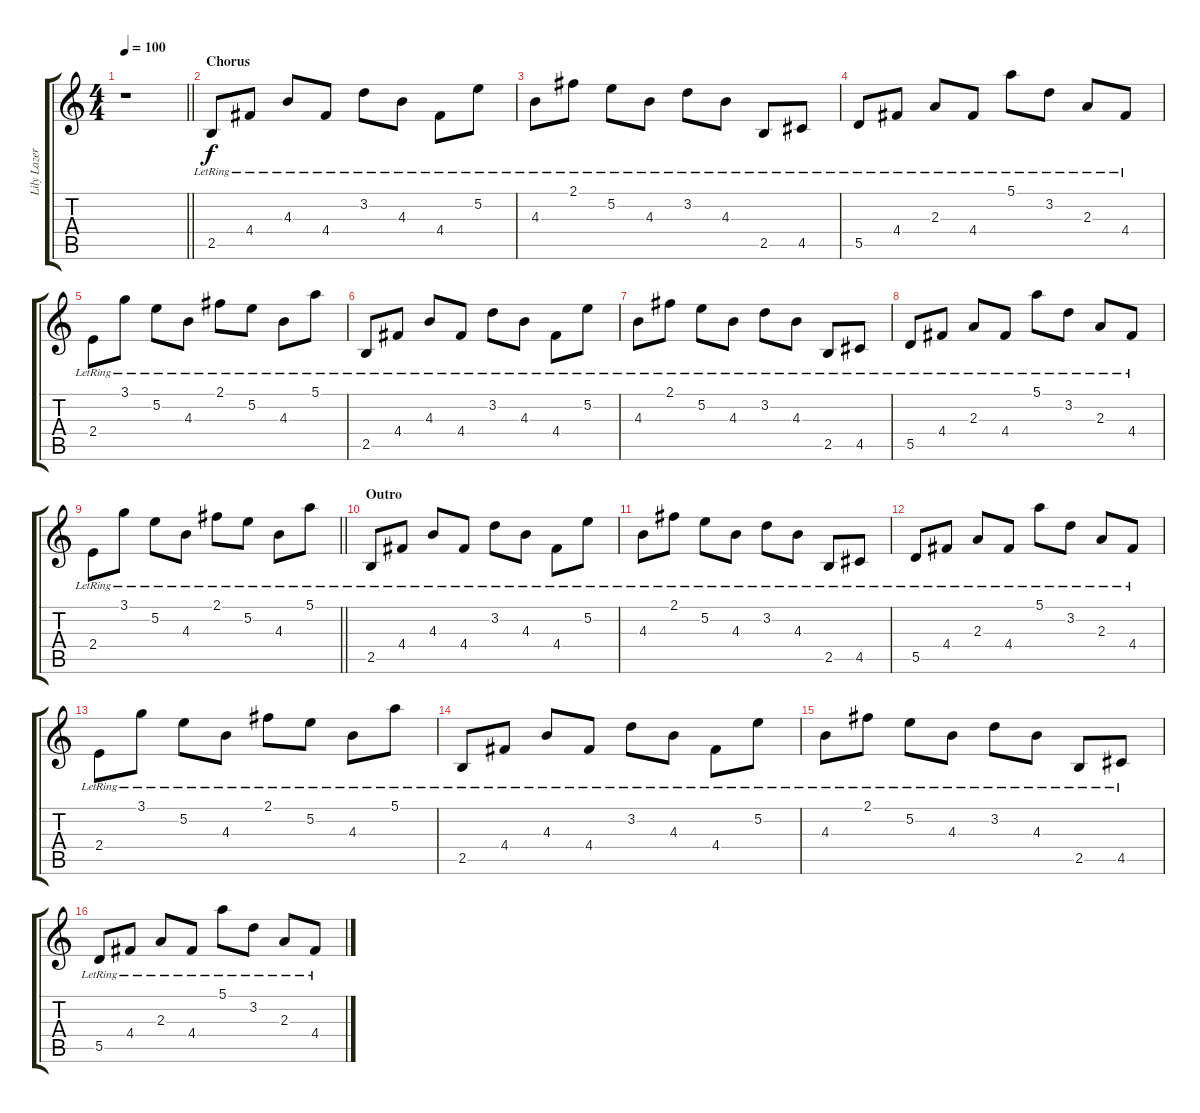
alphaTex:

\track ("Lily Lazer (Guitar)" "Lily Lazer") {instrument electricguitarjazz}
\staff {score tabs}
\tuning (E4 B3 G3 D3 A2 E2) {hide}
\ts (4 4)
\tempo 100
\clef g2
\barLineRight lightlight
\ks c
r.1{dy f} |
\section ("" "Chorus")
2.5{lr}.8 4.4{lr}.8 4.3{lr}.8 4.4{lr}.8 3.2{lr}.8 4.3{lr}.8 4.4{lr}.8 5.2{lr}.8 |
4.3{lr}.8 2.1{lr}.8 5.2{lr}.8 4.3{lr}.8 3.2{lr}.8 4.3{lr}.8 2.5{lr}.8 4.5{lr}.8 |
5.5{lr}.8 4.4{lr}.8 2.3{lr}.8 4.4{lr}.8 5.1{lr}.8 3.2{lr}.8 2.3{lr}.8 4.4{lr}.8 |
2.4{lr}.8 3.1{lr}.8 5.2{lr}.8 4.3{lr}.8 2.1{lr}.8 5.2{lr}.8 4.3{lr}.8 5.1{lr}.8 |
2.5{lr}.8 4.4{lr}.8 4.3{lr}.8 4.4{lr}.8 3.2{lr}.8 4.3{lr}.8 4.4{lr}.8 5.2{lr}.8 |
4.3{lr}.8 2.1{lr}.8 5.2{lr}.8 4.3{lr}.8 3.2{lr}.8 4.3{lr}.8 2.5{lr}.8 4.5{lr}.8 |
5.5{lr}.8 4.4{lr}.8 2.3{lr}.8 4.4{lr}.8 5.1{lr}.8 3.2{lr}.8 2.3{lr}.8 4.4{lr}.8 |
\barLineRight lightlight
2.4{lr}.8 3.1{lr}.8 5.2{lr}.8 4.3{lr}.8 2.1{lr}.8 5.2{lr}.8 4.3{lr}.8 5.1{lr}.8 |
\section ("" "Outro")
2.5{lr}.8 4.4{lr}.8 4.3{lr}.8 4.4{lr}.8 3.2{lr}.8 4.3{lr}.8 4.4{lr}.8 5.2{lr}.8 |
4.3{lr}.8 2.1{lr}.8 5.2{lr}.8 4.3{lr}.8 3.2{lr}.8 4.3{lr}.8 2.5{lr}.8 4.5{lr}.8 |
5.5{lr}.8 4.4{lr}.8 2.3{lr}.8 4.4{lr}.8 5.1{lr}.8 3.2{lr}.8 2.3{lr}.8 4.4{lr}.8 |
2.4{lr}.8 3.1{lr}.8 5.2{lr}.8 4.3{lr}.8 2.1{lr}.8 5.2{lr}.8 4.3{lr}.8 5.1{lr}.8 |
2.5{lr}.8 4.4{lr}.8 4.3{lr}.8 4.4{lr}.8 3.2{lr}.8 4.3{lr}.8 4.4{lr}.8 5.2{lr}.8 |
4.3{lr}.8 2.1{lr}.8 5.2{lr}.8 4.3{lr}.8 3.2{lr}.8 4.3{lr}.8 2.5{lr}.8 4.5{lr}.8 |
5.5{lr}.8 4.4{lr}.8 2.3{lr}.8 4.4{lr}.8 5.1{lr}.8 3.2{lr}.8 2.3{lr}.8 4.4{lr}.8
